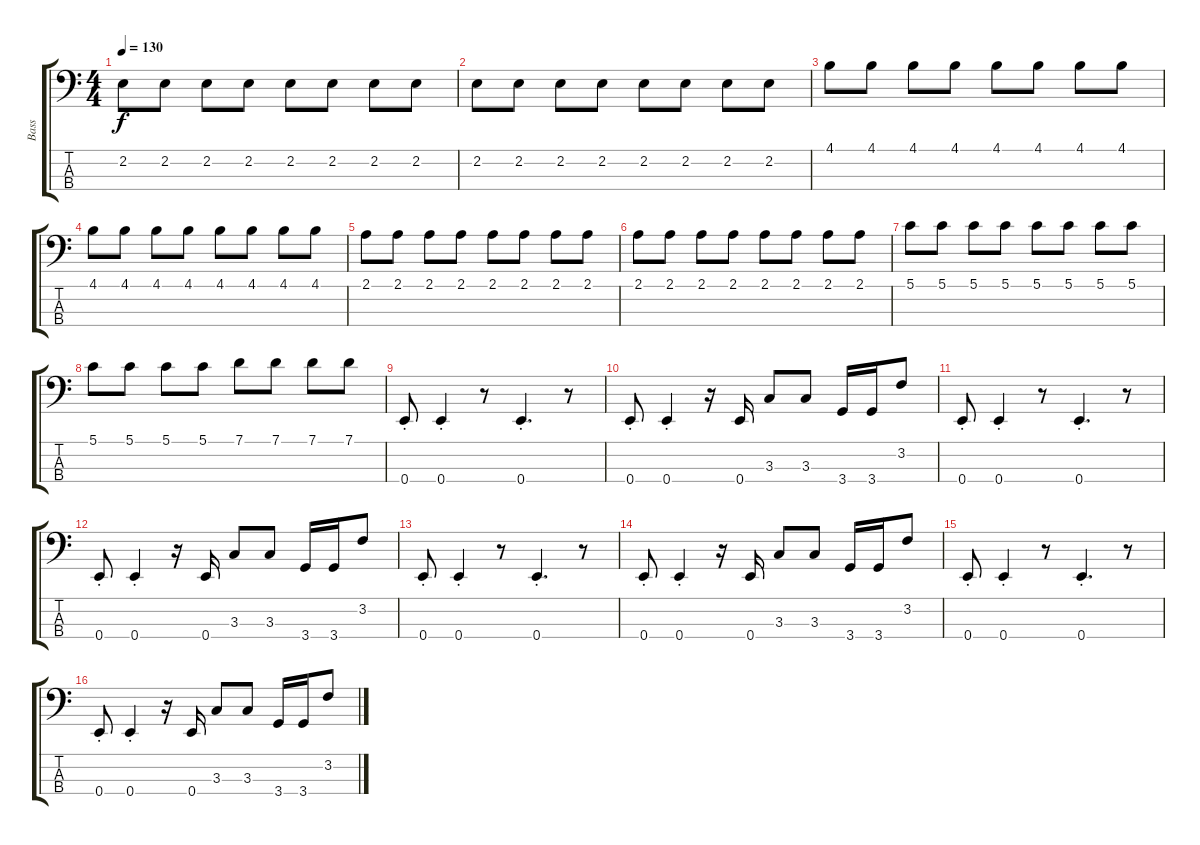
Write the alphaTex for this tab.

\track ("Bass" "Bass") {instrument electricbassfinger}
\staff {score tabs}
\tuning (G2 D2 A1 E1) {hide}
\ts (4 4)
\tempo 130
\clef f4
\ks c
2.2.8{dy f} 2.2.8 2.2.8 2.2.8 2.2.8 2.2.8 2.2.8 2.2.8 |
2.2.8 2.2.8 2.2.8 2.2.8 2.2.8 2.2.8 2.2.8 2.2.8 |
4.1.8 4.1.8 4.1.8 4.1.8 4.1.8 4.1.8 4.1.8 4.1.8 |
4.1.8 4.1.8 4.1.8 4.1.8 4.1.8 4.1.8 4.1.8 4.1.8 |
2.1.8 2.1.8 2.1.8 2.1.8 2.1.8 2.1.8 2.1.8 2.1.8 |
2.1.8 2.1.8 2.1.8 2.1.8 2.1.8 2.1.8 2.1.8 2.1.8 |
5.1.8 5.1.8 5.1.8 5.1.8 5.1.8 5.1.8 5.1.8 5.1.8 |
5.1.8 5.1.8 5.1.8 5.1.8 7.1.8 7.1.8 7.1.8 7.1.8 |
0.4{st}.8 0.4{st}.4 r.8 0.4{st}.4{d} r.8 |
0.4{st}.8 0.4{st}.4 r.16 0.4.16 3.3.8 3.3.8 3.4.16 3.4.16 3.2.8 |
0.4{st}.8 0.4{st}.4 r.8 0.4{st}.4{d} r.8 |
0.4{st}.8 0.4{st}.4 r.16 0.4.16 3.3.8 3.3.8 3.4.16 3.4.16 3.2.8 |
0.4{st}.8 0.4{st}.4 r.8 0.4{st}.4{d} r.8 |
0.4{st}.8 0.4{st}.4 r.16 0.4.16 3.3.8 3.3.8 3.4.16 3.4.16 3.2.8 |
0.4{st}.8 0.4{st}.4 r.8 0.4{st}.4{d} r.8 |
0.4{st}.8 0.4{st}.4 r.16 0.4.16 3.3.8 3.3.8 3.4.16 3.4.16 3.2.8
